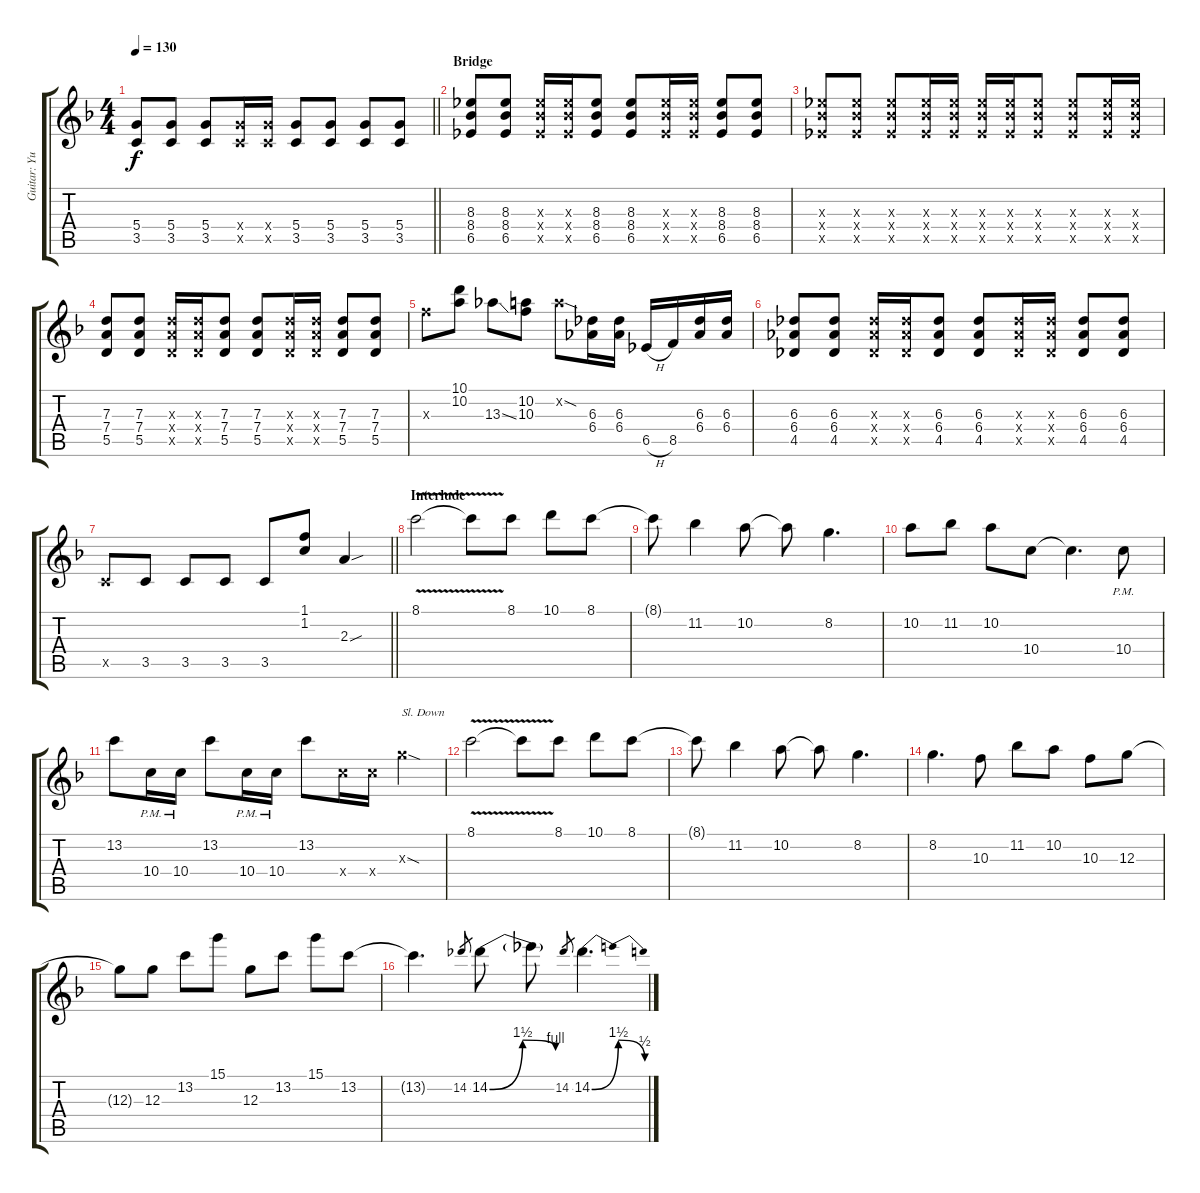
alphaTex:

\track ("Guitar: Yui Hirasawa" "Guitar: Yu") {instrument distortionguitar}
\staff {score tabs}
\tuning (E4 B3 G3 D3 A2 E2) {hide}
\ts (4 4)
\tempo 130
\clef g2
\barLineRight lightlight
\ks f
(5.4 3.5).8{dy f} (5.4 3.5).8 (5.4 3.5).8 (5.4{x} 3.5{x}).16 (5.4{x} 3.5{x}).16 (5.4 3.5).8 (5.4 3.5).8 (5.4 3.5).8 (5.4 3.5).8 |
\section ("" "Bridge")
(8.3 8.4 6.5).8 (8.3 8.4 6.5).8 (8.3{x} 8.4{x} 6.5{x}).16 (8.3{x} 8.4{x} 6.5{x}).16 (8.3 8.4 6.5).8 (8.3 8.4 6.5).8 (8.3{x} 8.4{x} 6.5{x}).16 (8.3{x} 8.4{x} 6.5{x}).16 (8.3 8.4 6.5).8 (8.3 8.4 6.5).8 |
(8.3{x} 8.4{x} 6.5{x}).8 (8.3{x} 8.4{x} 6.5{x}).8 (8.3{x} 8.4{x} 6.5{x}).8 (8.3{x} 8.4{x} 6.5{x}).16 (8.3{x} 8.4{x} 6.5{x}).16 (8.3{x} 8.4{x} 6.5{x}).16 (8.3{x} 8.4{x} 6.5{x}).16 (8.3{x} 8.4{x} 6.5{x}).8 (8.3{x} 8.4{x} 6.5{x}).8 (8.3{x} 8.4{x} 6.5{x}).16 (8.3{x} 8.4{x} 6.5{x}).16 |
(7.3 7.4 5.5).8 (7.3 7.4 5.5).8 (7.3{x} 7.4{x} 5.5{x}).16 (7.3{x} 7.4{x} 5.5{x}).16 (7.3 7.4 5.5).8 (7.3 7.4 5.5).8 (7.3{x} 7.4{x} 5.5{x}).16 (7.3{x} 7.4{x} 5.5{x}).16 (7.3 7.4 5.5).8 (7.3 7.4 5.5).8 |
10.3{x}.8 (10.1 10.2).8 13.3{ss}.8 (10.2 10.3).8 10.2{sod x}.8 (6.3 6.4).16 (6.3 6.4).16 6.5{h}.16 8.5.16 (6.3 6.4).16 (6.3 6.4).16 |
(6.3 6.4 4.5).8 (6.3 6.4 4.5).8 (6.3{x} 6.4{x} 4.5{x}).16 (6.3{x} 6.4{x} 4.5{x}).16 (6.3 6.4 4.5).8 (6.3 6.4 4.5).8 (6.3{x} 6.4{x} 4.5{x}).16 (6.3{x} 6.4{x} 4.5{x}).16 (6.3 6.4 4.5).8 (6.3 6.4 4.5).8 |
\barLineRight lightlight
3.5{x}.8 3.5.8 3.5.8 3.5.8 3.5.8 (1.1 1.2).8 2.3{sou}.4 |
\section ("" "Interlude")
8.1{v}.2 8.1{t}.8 8.1.8 10.1.8 8.1.8 |
8.1{t}.8 11.2.4 10.2.8 10.2{t}.8 8.2.4{d} |
10.2.8 11.2.8 10.2.8 10.4.8 10.4{t}.4{d} 10.4{pm}.8 |
13.2.8 10.4{pm}.16 10.4{pm}.16 13.2.8 10.4{pm}.16 10.4{pm}.16 13.2.8 10.4{x}.16 10.4{x}.16 12.3{sod x}.4{txt "Sl. Down"} |
8.1{v}.2 8.1{t}.8 8.1.8 10.1.8 8.1.8 |
8.1{t}.8 11.2.4 10.2.8 10.2{t}.8 8.2.4{d} |
8.2.4{d} 10.3.8 11.2.8 10.2.8 10.3.8 12.3.8 |
12.3{t}.8 12.3.8 13.2.8 15.1.8 12.3.8 13.2.8 15.1.8 13.2.8 |
13.2{t}.4{d} 14.2.8{gr} 14.2{be (bendrelease 0 0 16 6 16 6 60 4)}.8 14.2{t}.8 14.2.8{gr} 14.2{be (bendrelease 0 0 15 6 30 6 60 2)}.4{d}
